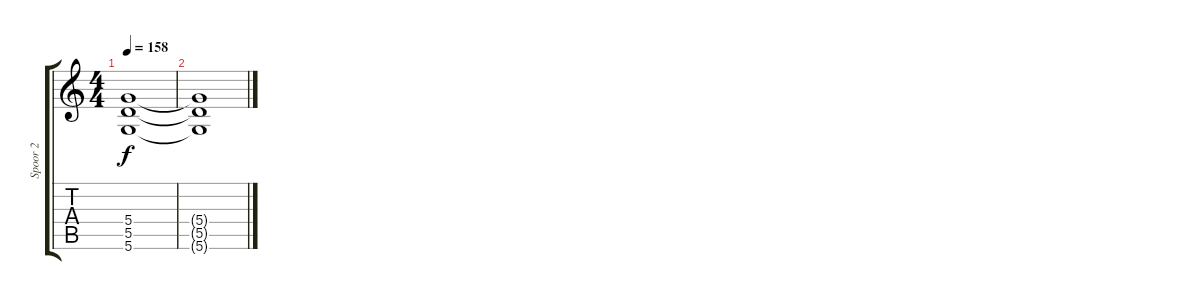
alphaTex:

\track ("Spoor 2" "Spoor 2") {instrument overdrivenguitar}
\staff {score tabs}
\tuning (E4 B3 G3 D3 A2 D2) {hide}
\ts (4 4)
\tempo 158
\clef g2
\ks c
(5.4{t} 5.5{t} 5.6{t}).1{dy f volume 3} |
(5.4{t} 5.5{t} 5.6{t}).1{volume 1}
